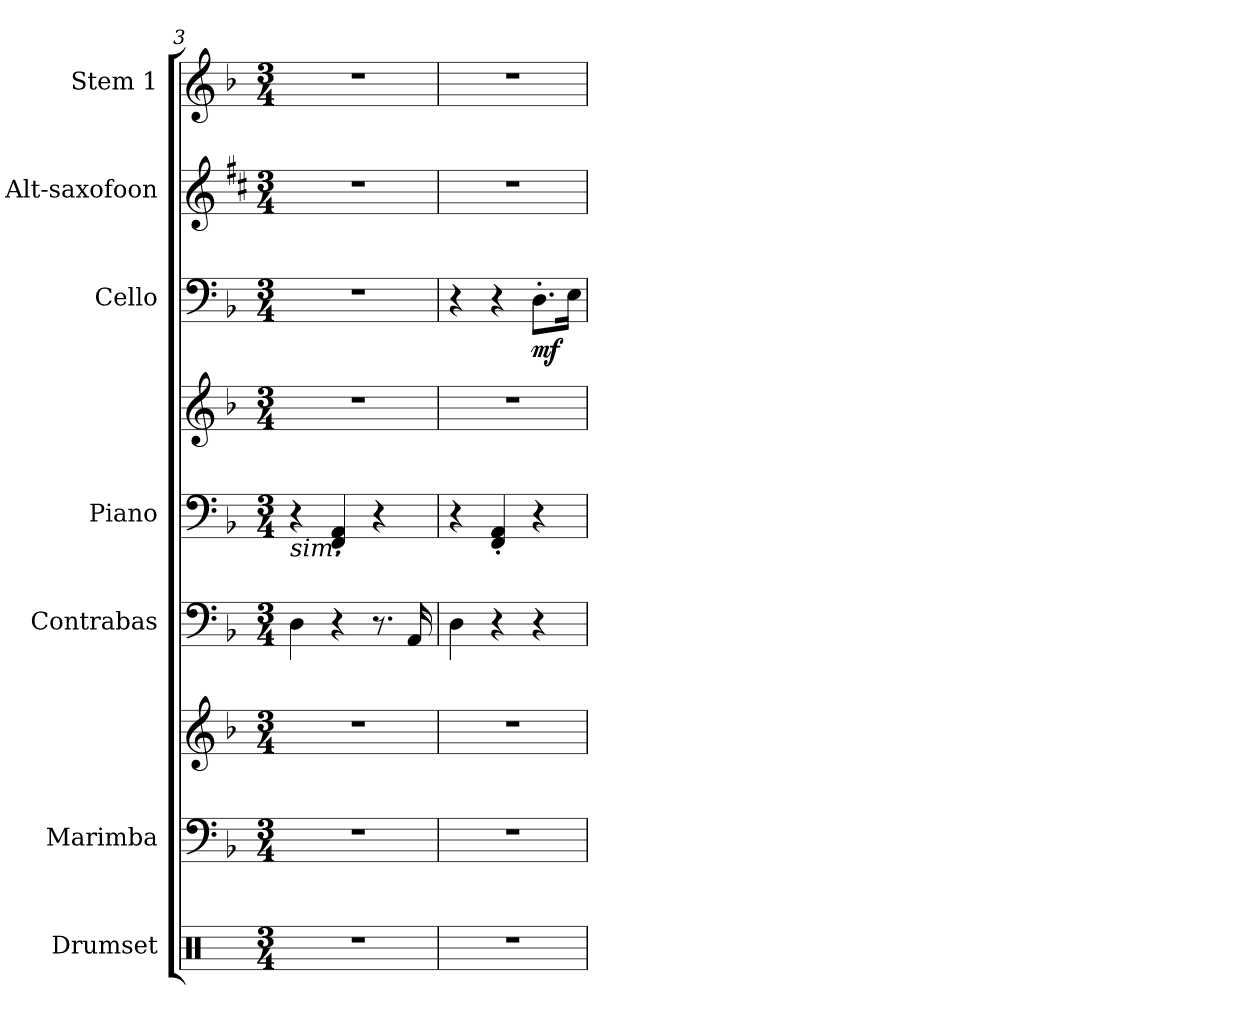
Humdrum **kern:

**kern	**kern	**kern	**kern	**kern	**kern	**kern	**dynam	**kern	**kern
*part7	*part6	*part6	*part5	*part4	*part4	*part3	*part3	*part2	*part1
*staff9	*staff8	*staff7	*staff6	*staff5	*staff4	*staff3	*staff3	*staff2	*staff1
*I"Drumset	*I"Marimba	*	*I"Contrabas	*I"Piano	*	*I"Cello	*	*I"Alt-saxofoon	*I"Stem 1
*I'D. set	*I'Mrm.	*	*I'Ca. Bs.	*I'Pno.	*	*	*	*I'A. Sax.	*I'Stm. 1
*clefX	*clefF4	*clefG2	*clefF4	*clefF4	*clefG2	*clefF4	*	*clefG2	*clefG2
*	*	*	*ITrd7c12	*	*	*	*	*ITrd5c9	*
*k[]	*k[b-]	*k[b-]	*k[b-]	*k[b-]	*k[b-]	*k[b-]	*	*k[b-]	*k[b-]
*M3/4	*M3/4	*M3/4	*M3/4	*M3/4	*M3/4	*M3/4	*	*M3/4	*M3/4
=3	=3	=3	=3	=3	=3	=3	=3	=3	=3
!	!	!	!	!LO:TX:b:i:t=sim.	!	!	!	!	!
2.r	2.r	2.r	4DD\	4r	2.r	2.r	.	2.r	2.r
.	.	.	4r	4FF/' 4AA/'	.	.	.	.	.
.	.	.	8.r	4r	.	.	.	.	.
.	.	.	16AAA/	.	.	.	.	.	.
=4	=4	=4	=4	=4	=4	=4	=4	=4	=4
2.r	2.r	2.r	4DD\	4r	2.r	4r	.	2.r	2.r
.	.	.	4r	4FF/' 4AA/'	.	4r	.	.	.
!	!	!	!	!	!	!	!LO:DY:b	!	!
.	.	.	4r	4r	.	8.D'\L	mf	.	.
.	.	.	.	.	.	16E\Jk	.	.	.
=	=	=	=	=	=	=	=	=	=
*-	*-	*-	*-	*-	*-	*-	*-	*-	*-
